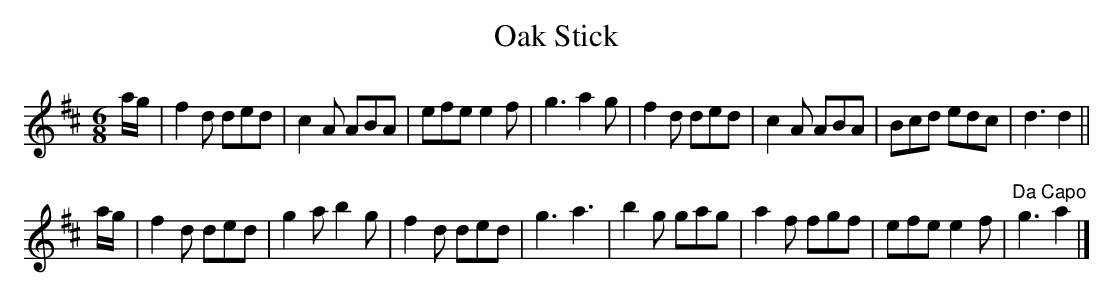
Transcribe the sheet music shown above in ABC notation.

X:1
T:Oak Stick
M:6/8
K:D
a/g/|\
f2d ded| c2A ABA| efe e2f| g3 a2g|\
f2d ded| c2A ABA| Bcd edc| d3 d2 ||
a/g/|\
f2d ded| g2a b2g|f2d ded| g3 a3| \
b2g gag| a2f fgf| efe e2f| "Da Capo"g3 a2|]
